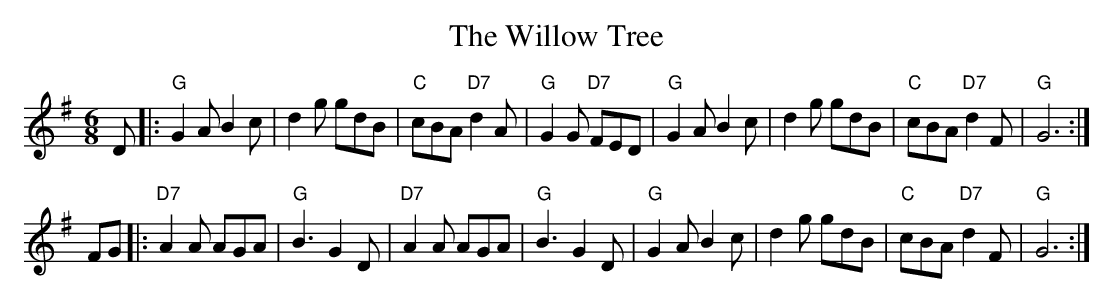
X:1
T: The Willow Tree
M: 6/8
L: 1/8
K: G
D |: "G"G2A B2c | d2g gdB | "C"cBA "D7"d2A | "G"G2G "D7"FED | "G"G2A B2c | d2g gdB | "C"cBA "D7"d2F | "G"G6 :|
FG |: "D7"A2A AGA | "G"B3 G2D | "D7"A2A AGA | "G"B3 G2D | "G"G2A B2c | d2g gdB | "C"cBA "D7"d2F | "G"G6 :|
